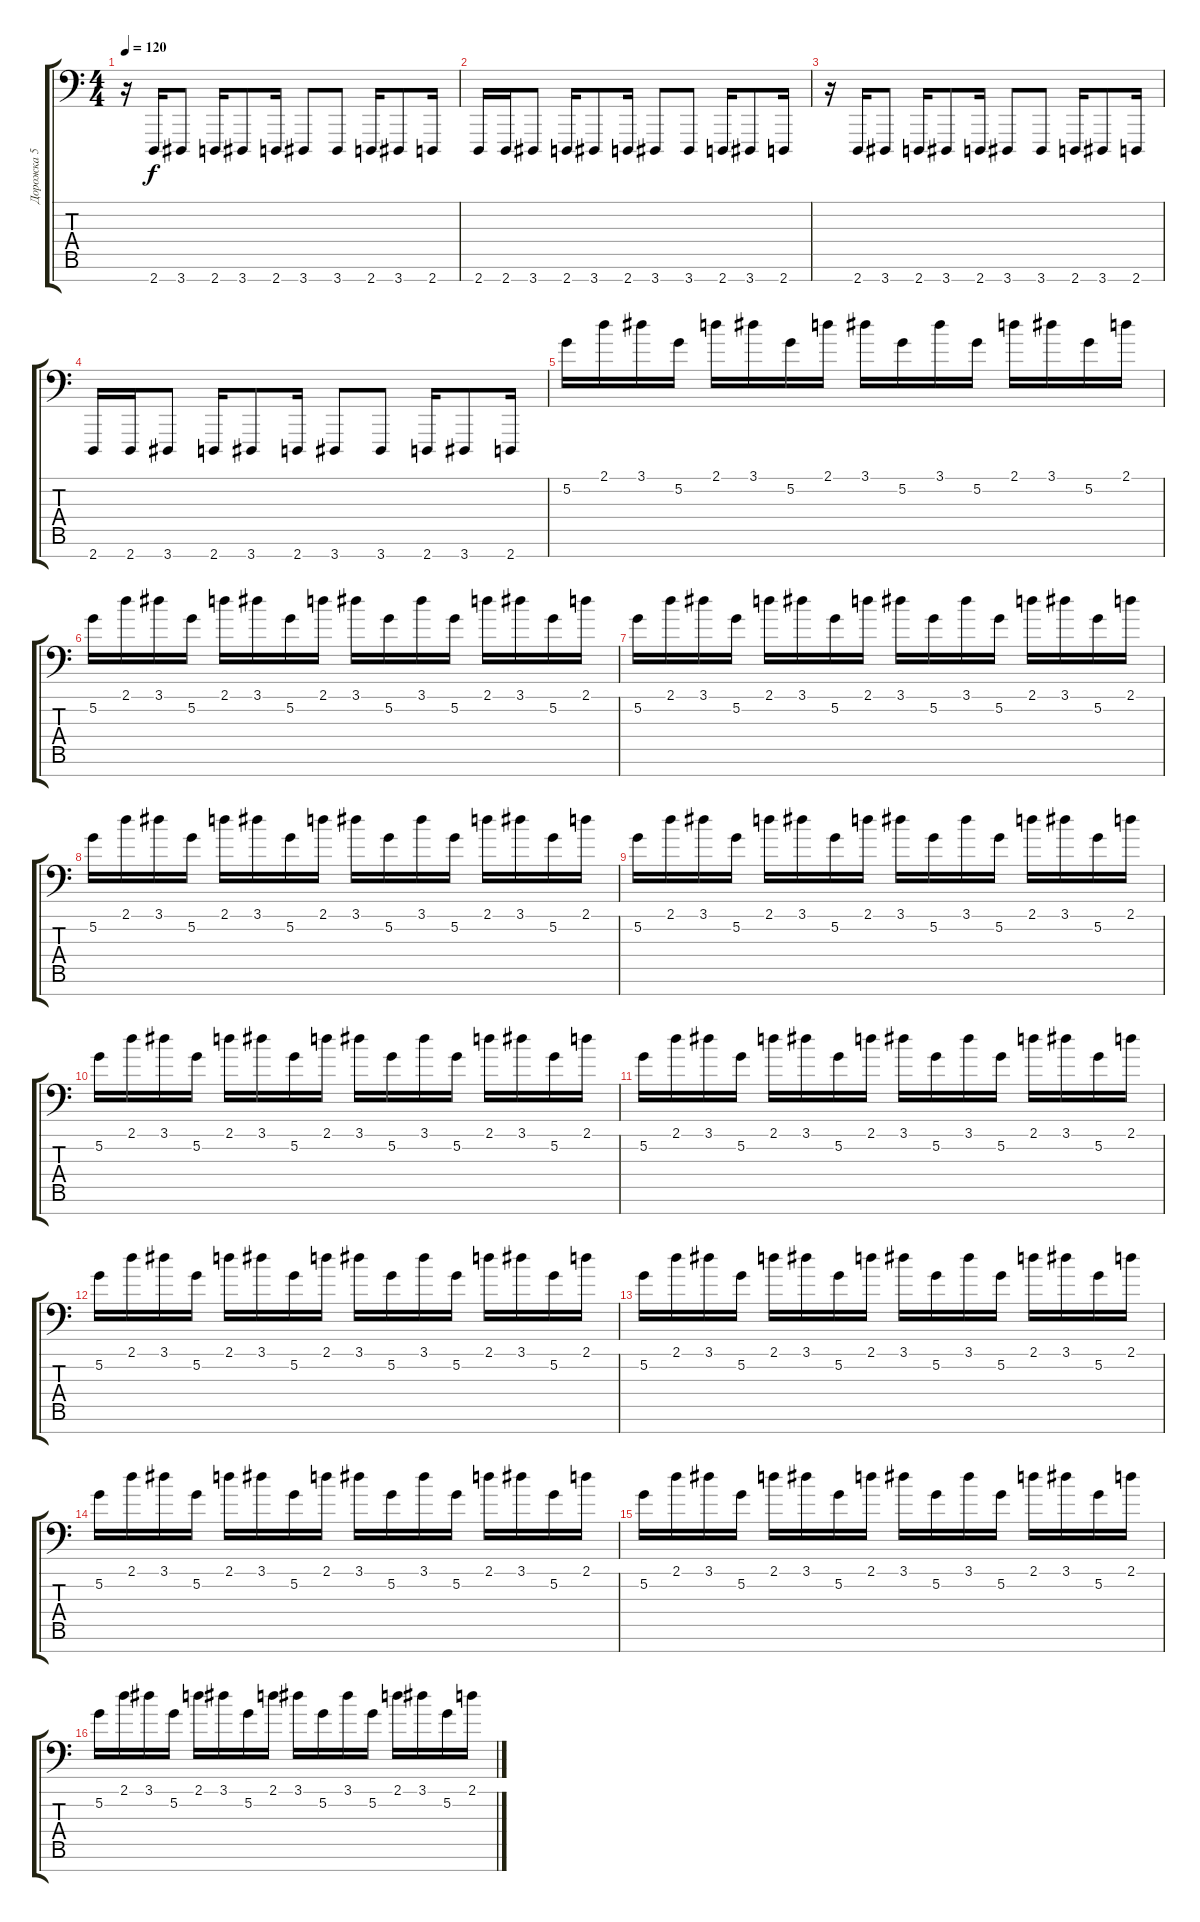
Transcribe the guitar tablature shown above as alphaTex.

\track ("Дорожка 5" "Дорожка 5") {instrument frenchhorn}
\staff {score tabs}
\tuning (C5 D4 A3 F2 C2 G1 C1) {hide}
\ts (4 4)
\tempo 120
\clef f4
\ks c
r.16{dy f} 2.7.16 3.7.8 2.7.16 3.7.8 2.7.16 3.7.8 3.7.8 2.7.16 3.7.8 2.7.16 |
2.7.16 2.7.16 3.7.8 2.7.16 3.7.8 2.7.16 3.7.8 3.7.8 2.7.16 3.7.8 2.7.16 |
r.16 2.7.16 3.7.8 2.7.16 3.7.8 2.7.16 3.7.8 3.7.8 2.7.16 3.7.8 2.7.16 |
2.7.16 2.7.16 3.7.8 2.7.16 3.7.8 2.7.16 3.7.8 3.7.8 2.7.16 3.7.8 2.7.16 |
5.2.16{instrument frenchhorn} 2.1.16 3.1.16 5.2.16 2.1.16 3.1.16 5.2.16 2.1.16 3.1.16 5.2.16 3.1.16 5.2.16 2.1.16 3.1.16 5.2.16 2.1.16 |
5.2.16 2.1.16 3.1.16 5.2.16 2.1.16 3.1.16 5.2.16 2.1.16 3.1.16 5.2.16 3.1.16 5.2.16 2.1.16 3.1.16 5.2.16 2.1.16 |
5.2.16 2.1.16 3.1.16 5.2.16 2.1.16 3.1.16 5.2.16 2.1.16 3.1.16 5.2.16 3.1.16 5.2.16 2.1.16 3.1.16 5.2.16 2.1.16 |
5.2.16 2.1.16 3.1.16 5.2.16 2.1.16 3.1.16 5.2.16 2.1.16 3.1.16 5.2.16 3.1.16 5.2.16 2.1.16 3.1.16 5.2.16 2.1.16 |
5.2.16 2.1.16 3.1.16 5.2.16 2.1.16 3.1.16 5.2.16 2.1.16 3.1.16 5.2.16 3.1.16 5.2.16 2.1.16 3.1.16 5.2.16 2.1.16 |
5.2.16 2.1.16 3.1.16 5.2.16 2.1.16 3.1.16 5.2.16 2.1.16 3.1.16 5.2.16 3.1.16 5.2.16 2.1.16 3.1.16 5.2.16 2.1.16 |
5.2.16 2.1.16 3.1.16 5.2.16 2.1.16 3.1.16 5.2.16 2.1.16 3.1.16 5.2.16 3.1.16 5.2.16 2.1.16 3.1.16 5.2.16 2.1.16 |
5.2.16 2.1.16 3.1.16 5.2.16 2.1.16 3.1.16 5.2.16 2.1.16 3.1.16 5.2.16 3.1.16 5.2.16 2.1.16 3.1.16 5.2.16 2.1.16 |
5.2.16 2.1.16 3.1.16 5.2.16 2.1.16 3.1.16 5.2.16 2.1.16 3.1.16 5.2.16 3.1.16 5.2.16 2.1.16 3.1.16 5.2.16 2.1.16 |
5.2.16 2.1.16 3.1.16 5.2.16 2.1.16 3.1.16 5.2.16 2.1.16 3.1.16 5.2.16 3.1.16 5.2.16 2.1.16 3.1.16 5.2.16 2.1.16 |
5.2.16 2.1.16 3.1.16 5.2.16 2.1.16 3.1.16 5.2.16 2.1.16 3.1.16 5.2.16 3.1.16 5.2.16 2.1.16 3.1.16 5.2.16 2.1.16 |
5.2.16 2.1.16 3.1.16 5.2.16 2.1.16 3.1.16 5.2.16 2.1.16 3.1.16 5.2.16 3.1.16 5.2.16 2.1.16 3.1.16 5.2.16 2.1.16
